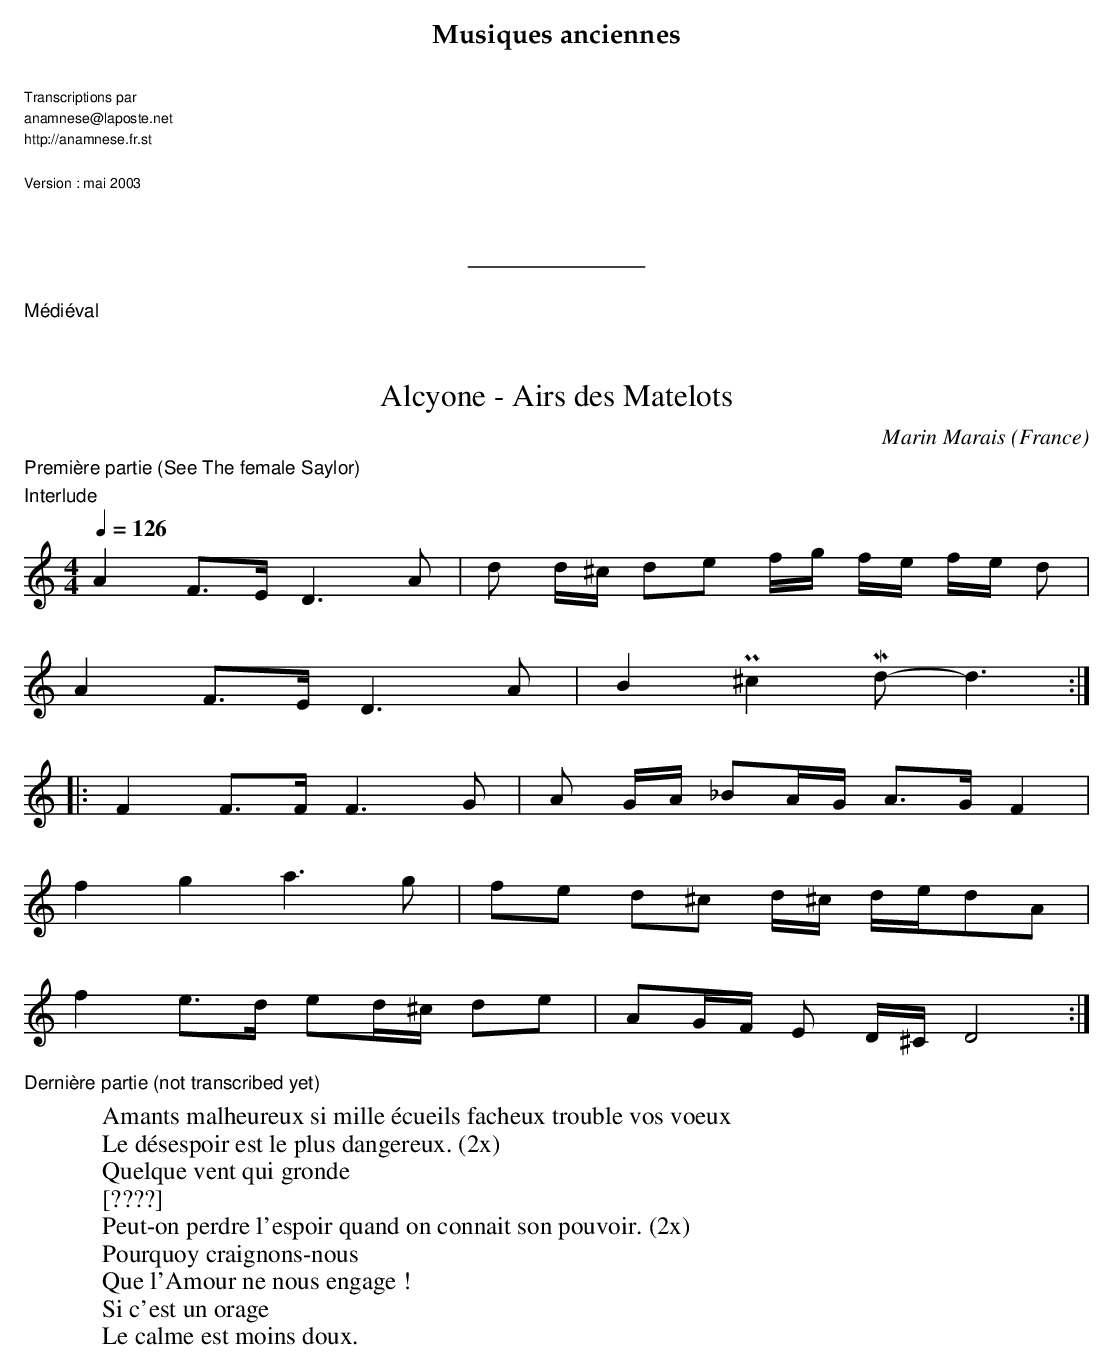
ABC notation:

X:1
T:Alcyone - Airs des Matelots
C:Marin Marais
O:France
M:4/4
L:1/8
Q:1/4=126
K:C
%%text Première partie (See The female Saylor)
%%text Interlude
A2 F>E D3 A | d d/^c/ de f/g/ f/e/ f/e/ d |
A2 F>E D3 A | B2 !uppermordent!^c2!lowermordent!d-d3 :|
|: F2 F>F F3 G | A G/A/ _BA/G/ A>G F2 |
  f2  g2 a3 g | fe d^c d/^c/ d/e/dA   |
  f2 e>d ed/^c/ de | AG/F/ E D/^C/ D4 :|
%%text Dernière partie (not transcribed yet)
W:Amants malheureux si mille écueils facheux trouble vos voeux
W:Le désespoir est le plus dangereux. (2x)
W:Quelque vent qui gronde
W:[????]
W:Peut-on perdre l'espoir quand on connait son pouvoir. (2x)
W
W:Pourquoy craignons-nous
W:Que l'Amour ne nous engage !
W:Si c'est un orage
W:Le calme est moins doux.
